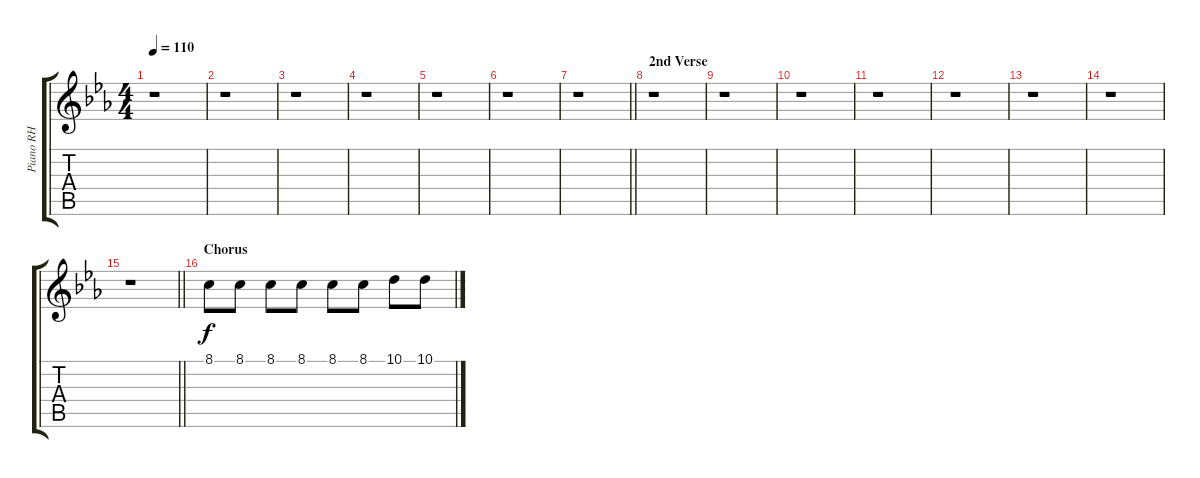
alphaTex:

\track ("Piano RH" "Piano RH") {instrument acousticgrandpiano}
\staff {score tabs}
\tuning (E4 B3 G3 D3 A2 E2) {hide}
\ts (4 4)
\tempo 110
\clef g2
\ks eb
r.1{dy f} |
r.1 |
r.1 |
r.1 |
r.1 |
r.1 |
\barLineRight lightlight
r.1 |
\section ("" "2nd Verse")
r.1 |
r.1 |
r.1 |
r.1 |
r.1 |
r.1 |
r.1 |
\barLineRight lightlight
r.1 |
\section ("" "Chorus")
8.1.8 8.1.8 8.1.8 8.1.8 8.1.8 8.1.8 10.1.8 10.1.8
